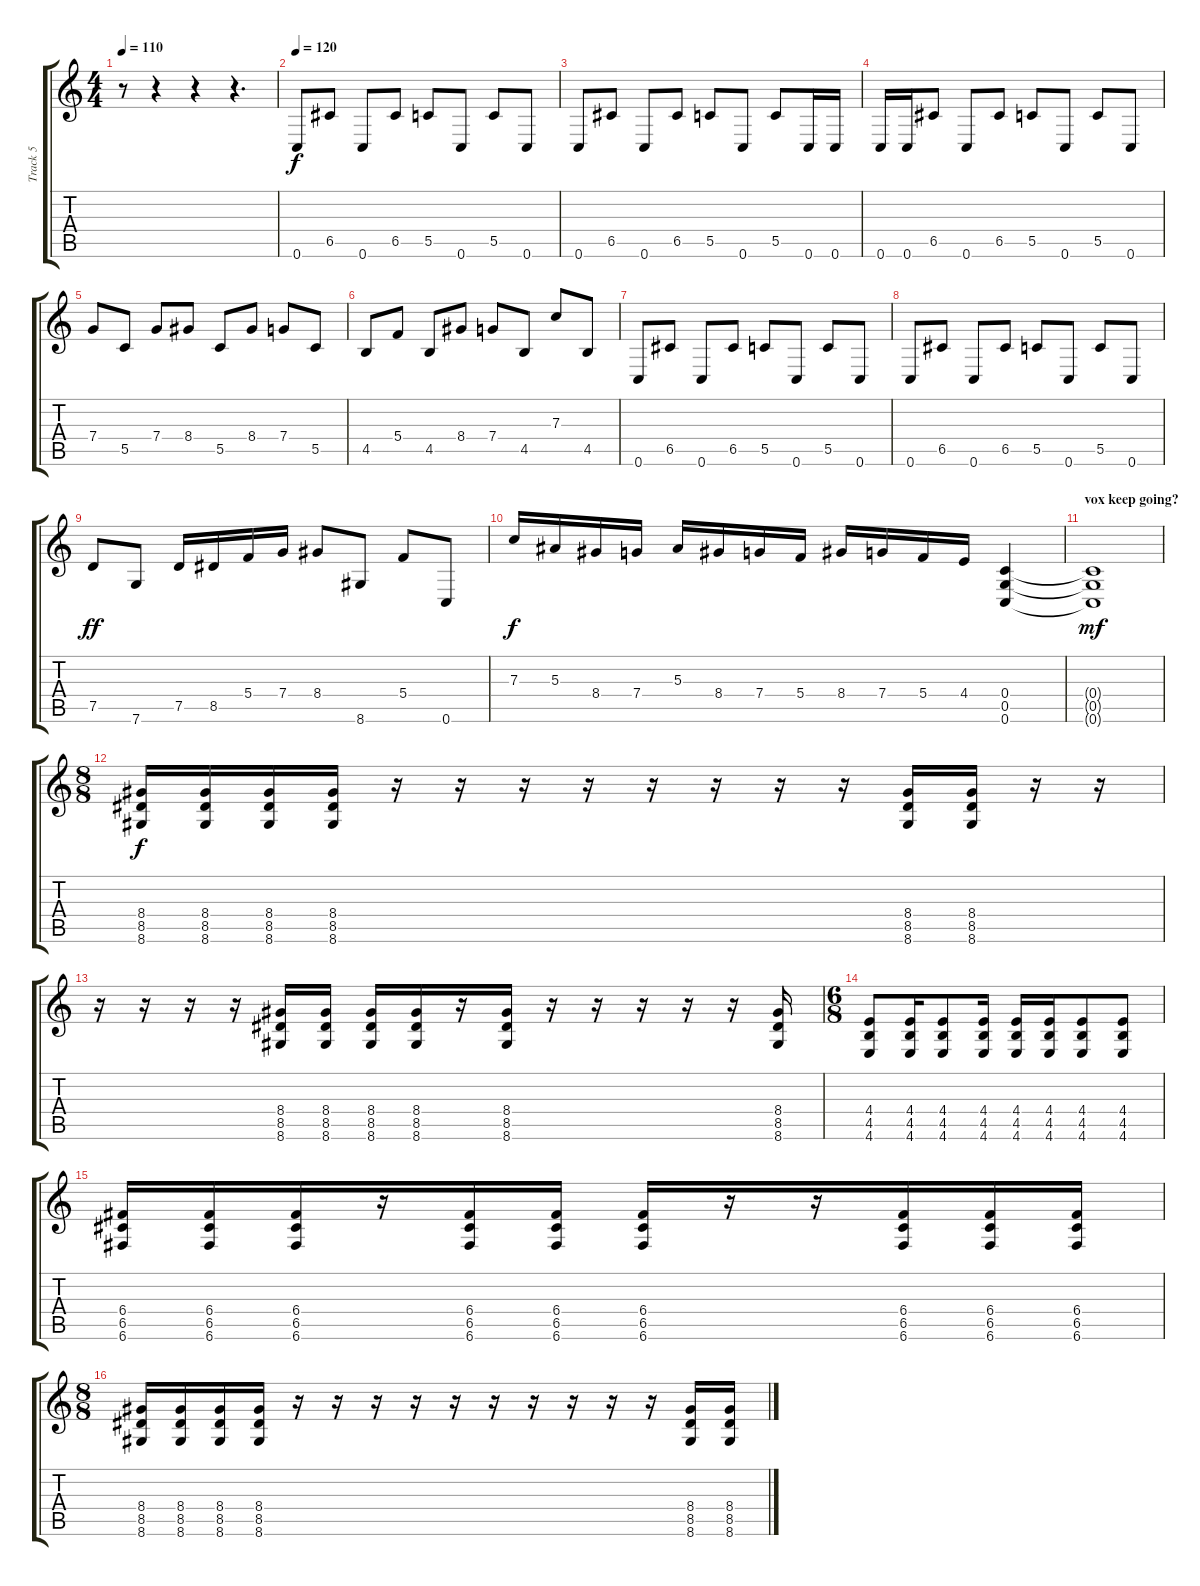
\track ("Track 5" "Track 5") {instrument distortionguitar}
\staff {score tabs}
\tuning (D4 A3 F3 C3 G2 C2) {hide}
\ts (4 4)
\tempo 110
\clef g2
\ks c
r.8{dy f} r.4 r.4 r.4{d} |
\tempo 120
0.6.8 6.5.8 0.6.8 6.5.8 5.5.8 0.6.8 5.5.8 0.6.8 |
0.6.8 6.5.8 0.6.8 6.5.8 5.5.8 0.6.8 5.5.8 0.6.16 0.6.16 |
0.6.16 0.6.16 6.5.8 0.6.8 6.5.8 5.5.8 0.6.8 5.5.8 0.6.8 |
7.4.8 5.5.8 7.4.8 8.4.8 5.5.8 8.4.8 7.4.8 5.5.8 |
4.5.8 5.4.8 4.5.8 8.4.8 7.4.8 4.5.8 7.3.8 4.5.8 |
0.6.8 6.5.8 0.6.8 6.5.8 5.5.8 0.6.8 5.5.8 0.6.8 |
0.6.8 6.5.8 0.6.8 6.5.8 5.5.8 0.6.8 5.5.8 0.6.8 |
7.5.8{dy ff} 7.6.8 7.5.16 8.5.16 5.4.16 7.4.16 8.4.8 8.6.8 5.4.8 0.6.8 |
7.3.16{dy f} 5.3.16 8.4.16 7.4.16 5.3.16 8.4.16 7.4.16 5.4.16 8.4.16 7.4.16 5.4.16 4.4.16 (0.4 0.5 0.6).4 |
\section ("" "vox keep going?")
(0.4{t} 0.5{t} 0.6{t}).1{dy mf} |
\ts (8 8)
(8.4 8.5 8.6).16{dy f} (8.4 8.5 8.6).16 (8.4 8.5 8.6).16 (8.4 8.5 8.6).16 r.16 r.16 r.16 r.16 r.16 r.16 r.16 r.16 (8.4 8.5 8.6).16 (8.4 8.5 8.6).16 r.16 r.16 |
r.16 r.16 r.16 r.16 (8.4 8.5 8.6).16 (8.4 8.5 8.6).16 (8.4 8.5 8.6).16 (8.4 8.5 8.6).16 r.16 (8.4 8.5 8.6).16 r.16 r.16 r.16 r.16 r.16 (8.4 8.5 8.6).16 |
\ts (6 8)
(4.4 4.5 4.6).8 (4.4 4.5 4.6).16 (4.4 4.5 4.6).8 (4.4 4.5 4.6).16 (4.4 4.5 4.6).16 (4.4 4.5 4.6).16 (4.4 4.5 4.6).8 (4.4 4.5 4.6).8 |
(6.4 6.5 6.6).16 (6.4 6.5 6.6).16 (6.4 6.5 6.6).16 r.16 (6.4 6.5 6.6).16 (6.4 6.5 6.6).16 (6.4 6.5 6.6).16 r.16 r.16 (6.4 6.5 6.6).16 (6.4 6.5 6.6).16 (6.4 6.5 6.6).16 |
\ts (8 8)
(8.4 8.5 8.6).16 (8.4 8.5 8.6).16 (8.4 8.5 8.6).16 (8.4 8.5 8.6).16 r.16 r.16 r.16 r.16 r.16 r.16 r.16 r.16 r.16 r.16 (8.4 8.5 8.6).16 (8.4 8.5 8.6).16
